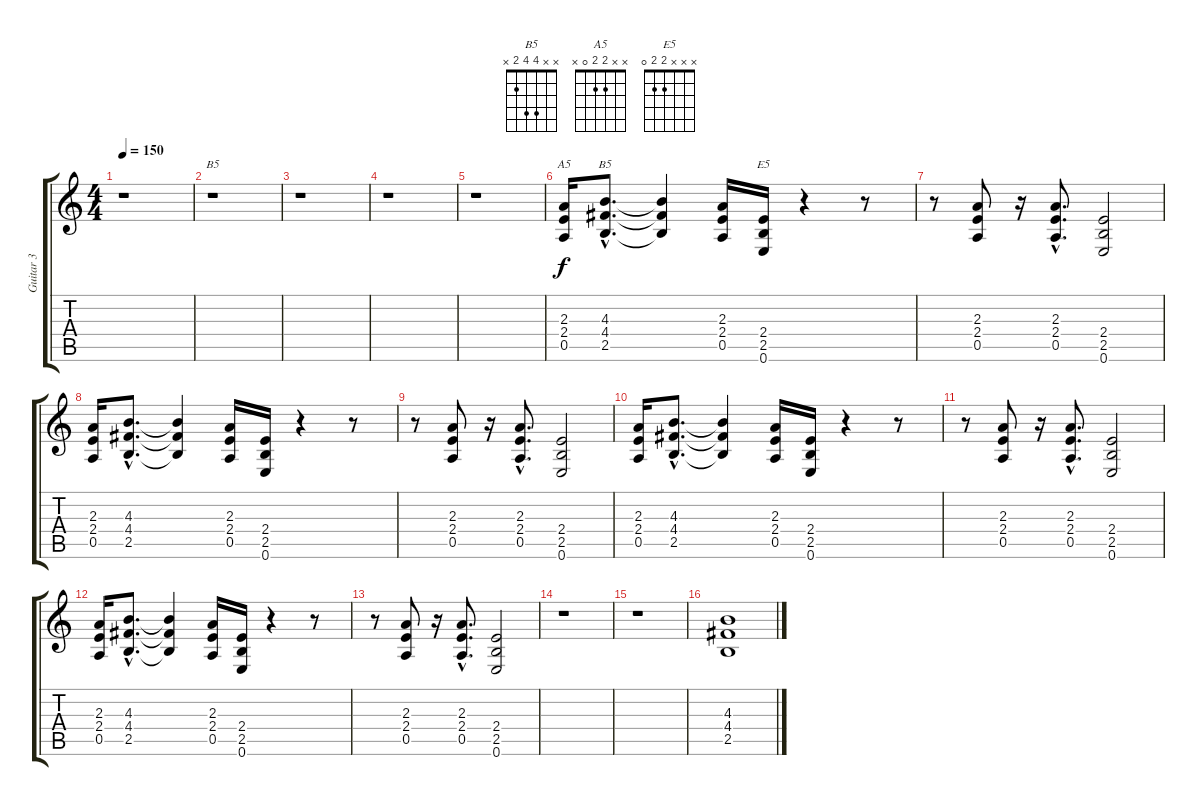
\track ("Guitar 3" "Guitar 3") {instrument distortionguitar}
\staff {score tabs}
\tuning (E4 B3 G3 D3 A2 E2) {hide}
\chord ("B5" x x x x x x) {firstfret 0}
\chord ("A5" x x 2 2 0 x)
\chord ("B5" x x 4 4 2 x)
\chord ("E5" x x x 2 2 0)
\ts (4 4)
\tempo 150
\clef g2
\ks c
r.1{dy f} |
r.1{ch "B5"} |
r.1 |
r.1 |
r.1 |
(2.3 2.4 0.5).16{ch "A5"} (4.3{hac} 4.4{hac} 2.5{hac}).8{d ch "B5"} (4.3{t} 4.4{t} 2.5{t}).4 (2.3 2.4 0.5).16 (2.4 2.5 0.6).16{ch "E5"} r.4 r.8 |
r.8 (2.3 2.4 0.5).8 r.16 (2.3{hac} 2.4{hac} 0.5{hac}).8{d} (2.4 2.5 0.6).2 |
(2.3 2.4 0.5).16 (4.3{hac} 4.4{hac} 2.5{hac}).8{d} (4.3{t} 4.4{t} 2.5{t}).4 (2.3 2.4 0.5).16 (2.4 2.5 0.6).16 r.4 r.8 |
r.8 (2.3 2.4 0.5).8 r.16 (2.3{hac} 2.4{hac} 0.5{hac}).8{d} (2.4 2.5 0.6).2 |
(2.3 2.4 0.5).16 (4.3{hac} 4.4{hac} 2.5{hac}).8{d} (4.3{t} 4.4{t} 2.5{t}).4 (2.3 2.4 0.5).16 (2.4 2.5 0.6).16 r.4 r.8 |
r.8 (2.3 2.4 0.5).8 r.16 (2.3{hac} 2.4{hac} 0.5{hac}).8{d} (2.4 2.5 0.6).2 |
(2.3 2.4 0.5).16 (4.3{hac} 4.4{hac} 2.5{hac}).8{d} (4.3{t} 4.4{t} 2.5{t}).4 (2.3 2.4 0.5).16 (2.4 2.5 0.6).16 r.4 r.8 |
r.8 (2.3 2.4 0.5).8 r.16 (2.3{hac} 2.4{hac} 0.5{hac}).8{d} (2.4 2.5 0.6).2 |
r.1 |
r.1 |
(4.3 4.4 2.5).1
